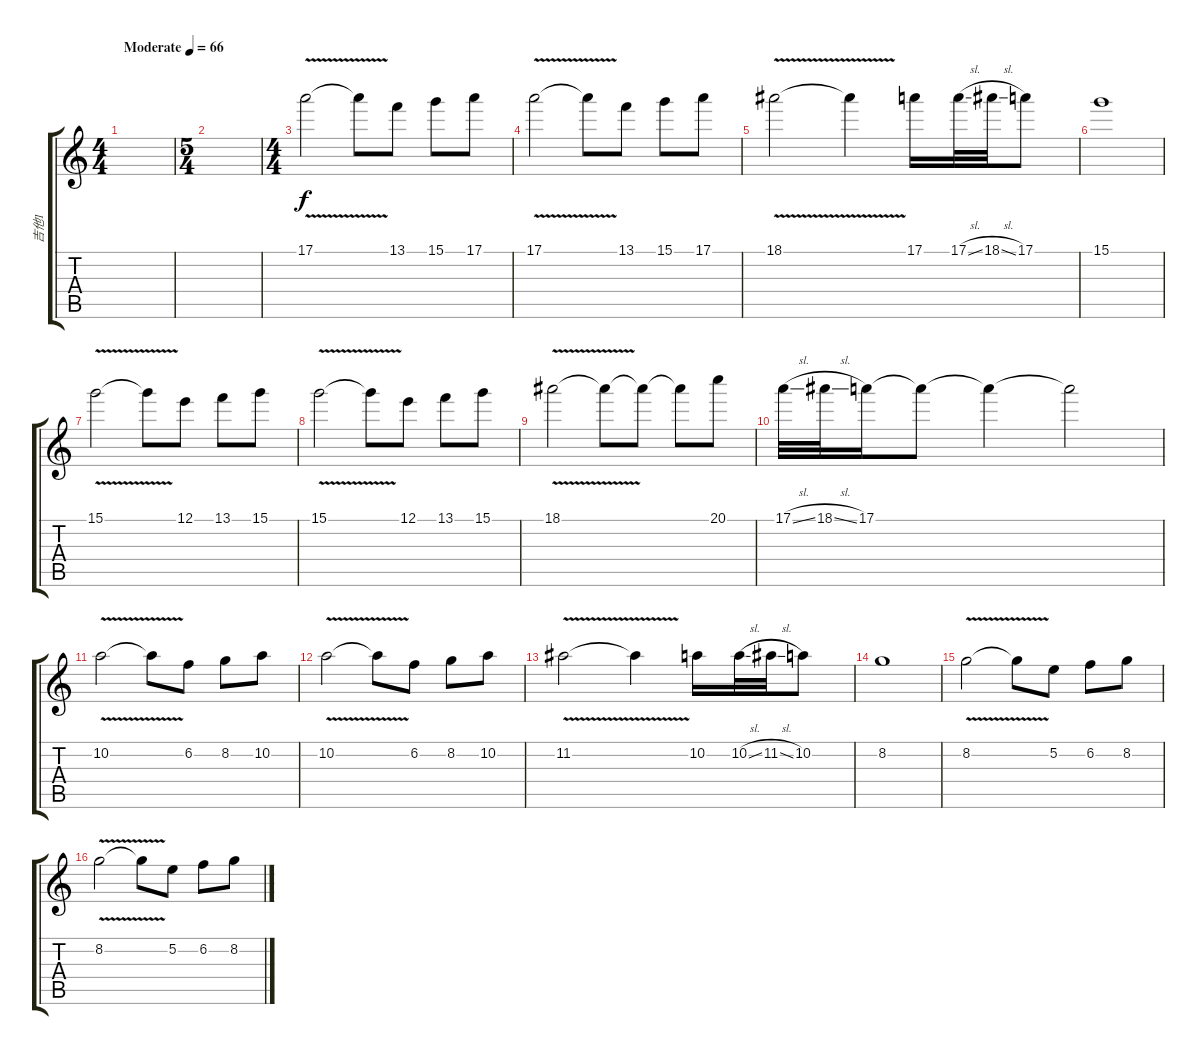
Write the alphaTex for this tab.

\track ("吉他1" "吉他1") {instrument acousticguitarsteel}
\staff {score tabs}
\tuning (E4 B3 G3 D3 A2 E2) {hide}
\ts (4 4)
\tempo (66 "Moderate")
\clef g2
\ks c
|
\ts (5 4)
|
\ts (4 4)
17.1{v}.2 17.1{t}.8 13.1.8 15.1.8 17.1.8 |
17.1{v}.2 17.1{t}.8 13.1.8 15.1.8 17.1.8 |
18.1{v}.2 18.1{t}.4 17.1.16{txt ""} 17.1{sl}.32 18.1{sl}.32 17.1.8 |
15.1.1 |
15.1{v}.2 15.1{t}.8 12.1.8 13.1.8 15.1.8 |
15.1{v}.2 15.1{t}.8 12.1.8 13.1.8 15.1.8 |
18.1{v}.2 18.1{t}.8 18.1{t}.8 18.1{t}.8 20.1.8 |
17.1{sl}.32 18.1{sl}.32 17.1.16 17.1{t}.8 17.1{t}.4 17.1{t}.2 |
10.2{v}.2 10.2{t}.8 6.2.8 8.2.8 10.2.8 |
10.2{v}.2 10.2{t}.8 6.2.8 8.2.8 10.2.8 |
11.2{v}.2 11.2{t}.4 10.2.16 10.2{sl}.32 11.2{sl}.32 10.2.8 |
8.2.1 |
8.2{v}.2 8.2{t}.8 5.2.8 6.2.8 8.2.8 |
8.2{v}.2 8.2{t}.8 5.2.8 6.2.8 8.2.8
